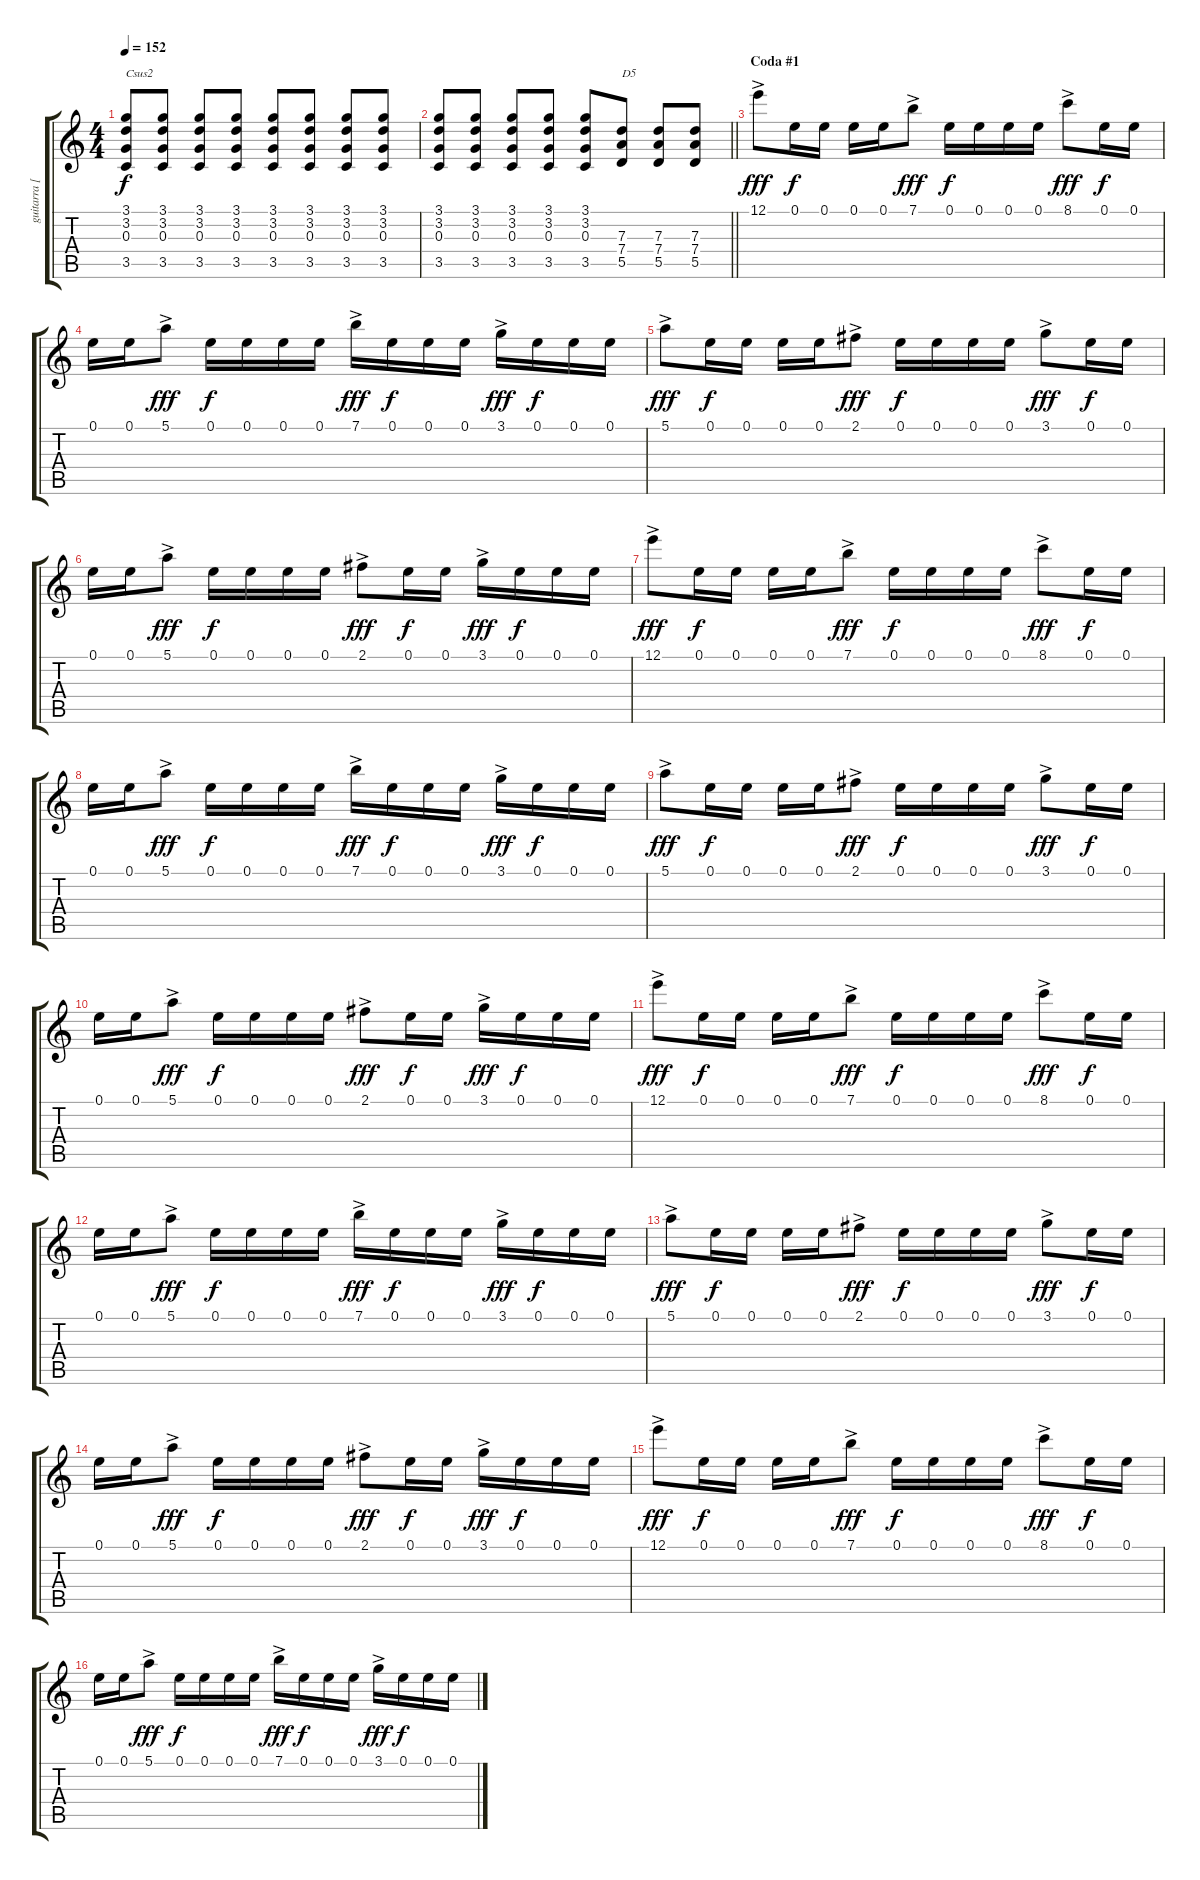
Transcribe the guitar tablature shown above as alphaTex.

\track ("guitarra [solista]" "guitarra [") {instrument overdrivenguitar}
\staff {score tabs}
\tuning (E4 B3 G3 D3 A2 E2) {hide}
\ts (4 4)
\tempo 152
\clef g2
\ks c
(3.1 3.2 0.3 3.5).8{txt "Csus2" dy f} (3.1 3.2 0.3 3.5).8 (3.1 3.2 0.3 3.5).8 (3.1 3.2 0.3 3.5).8 (3.1 3.2 0.3 3.5).8 (3.1 3.2 0.3 3.5).8 (3.1 3.2 0.3 3.5).8 (3.1 3.2 0.3 3.5).8 |
\barLineRight lightlight
(3.1 3.2 0.3 3.5).8 (3.1 3.2 0.3 3.5).8 (3.1 3.2 0.3 3.5).8 (3.1 3.2 0.3 3.5).8 (3.1 3.2 0.3 3.5).8 (7.3 7.4 5.5).8{txt "D5"} (7.3 7.4 5.5).8 (7.3 7.4 5.5).8 |
\section ("" "Coda #1")
12.1{ac}.8{dy fff} 0.1.16{dy f} 0.1.16 0.1.16 0.1.16 7.1{ac}.8{dy fff} 0.1.16{dy f} 0.1.16 0.1.16 0.1.16 8.1{ac}.8{dy fff} 0.1.16{dy f} 0.1.16 |
0.1.16 0.1.16 5.1{ac}.8{dy fff} 0.1.16{dy f} 0.1.16 0.1.16 0.1.16 7.1{ac}.16{dy fff} 0.1.16{dy f} 0.1.16 0.1.16 3.1{ac}.16{dy fff} 0.1.16{dy f} 0.1.16 0.1.16 |
5.1{ac}.8{dy fff} 0.1.16{dy f} 0.1.16 0.1.16 0.1.16 2.1{ac}.8{dy fff} 0.1.16{dy f} 0.1.16 0.1.16 0.1.16 3.1{ac}.8{dy fff} 0.1.16{dy f} 0.1.16 |
0.1.16 0.1.16 5.1{ac}.8{dy fff} 0.1.16{dy f} 0.1.16 0.1.16 0.1.16 2.1{ac}.8{dy fff} 0.1.16{dy f} 0.1.16 3.1{ac}.16{dy fff} 0.1.16{dy f} 0.1.16 0.1.16 |
12.1{ac}.8{dy fff} 0.1.16{dy f} 0.1.16 0.1.16 0.1.16 7.1{ac}.8{dy fff} 0.1.16{dy f} 0.1.16 0.1.16 0.1.16 8.1{ac}.8{dy fff} 0.1.16{dy f} 0.1.16 |
0.1.16 0.1.16 5.1{ac}.8{dy fff} 0.1.16{dy f} 0.1.16 0.1.16 0.1.16 7.1{ac}.16{dy fff} 0.1.16{dy f} 0.1.16 0.1.16 3.1{ac}.16{dy fff} 0.1.16{dy f} 0.1.16 0.1.16 |
5.1{ac}.8{dy fff} 0.1.16{dy f} 0.1.16 0.1.16 0.1.16 2.1{ac}.8{dy fff} 0.1.16{dy f} 0.1.16 0.1.16 0.1.16 3.1{ac}.8{dy fff} 0.1.16{dy f} 0.1.16 |
0.1.16 0.1.16 5.1{ac}.8{dy fff} 0.1.16{dy f} 0.1.16 0.1.16 0.1.16 2.1{ac}.8{dy fff} 0.1.16{dy f} 0.1.16 3.1{ac}.16{dy fff} 0.1.16{dy f} 0.1.16 0.1.16 |
12.1{ac}.8{dy fff} 0.1.16{dy f} 0.1.16 0.1.16 0.1.16 7.1{ac}.8{dy fff} 0.1.16{dy f} 0.1.16 0.1.16 0.1.16 8.1{ac}.8{dy fff} 0.1.16{dy f} 0.1.16 |
0.1.16 0.1.16 5.1{ac}.8{dy fff} 0.1.16{dy f} 0.1.16 0.1.16 0.1.16 7.1{ac}.16{dy fff} 0.1.16{dy f} 0.1.16 0.1.16 3.1{ac}.16{dy fff} 0.1.16{dy f} 0.1.16 0.1.16 |
5.1{ac}.8{dy fff} 0.1.16{dy f} 0.1.16 0.1.16 0.1.16 2.1{ac}.8{dy fff} 0.1.16{dy f} 0.1.16 0.1.16 0.1.16 3.1{ac}.8{dy fff} 0.1.16{dy f} 0.1.16 |
0.1.16 0.1.16 5.1{ac}.8{dy fff} 0.1.16{dy f} 0.1.16 0.1.16 0.1.16 2.1{ac}.8{dy fff} 0.1.16{dy f} 0.1.16 3.1{ac}.16{dy fff} 0.1.16{dy f} 0.1.16 0.1.16 |
12.1{ac}.8{dy fff} 0.1.16{dy f} 0.1.16 0.1.16 0.1.16 7.1{ac}.8{dy fff} 0.1.16{dy f} 0.1.16 0.1.16 0.1.16 8.1{ac}.8{dy fff} 0.1.16{dy f} 0.1.16 |
0.1.16 0.1.16 5.1{ac}.8{dy fff} 0.1.16{dy f} 0.1.16 0.1.16 0.1.16 7.1{ac}.16{dy fff} 0.1.16{dy f} 0.1.16 0.1.16 3.1{ac}.16{dy fff} 0.1.16{dy f} 0.1.16 0.1.16
